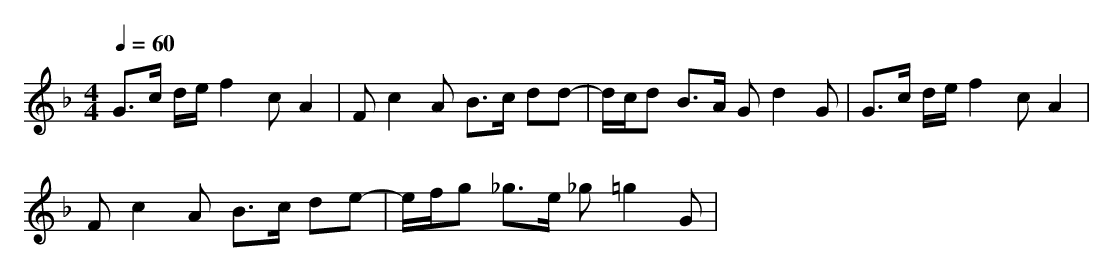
X:1
T:
M: 4/4
L: 1/8
Q:1/4=60
K:F % 1 flats
G>c d/2e/2f2c A2|Fc2A B>c dd-|d/2c/2d B>A Gd2G|G>c d/2e/2f2c A2|
Fc2A B>c de-|e/2f/2g _g>e _g=g2G|
